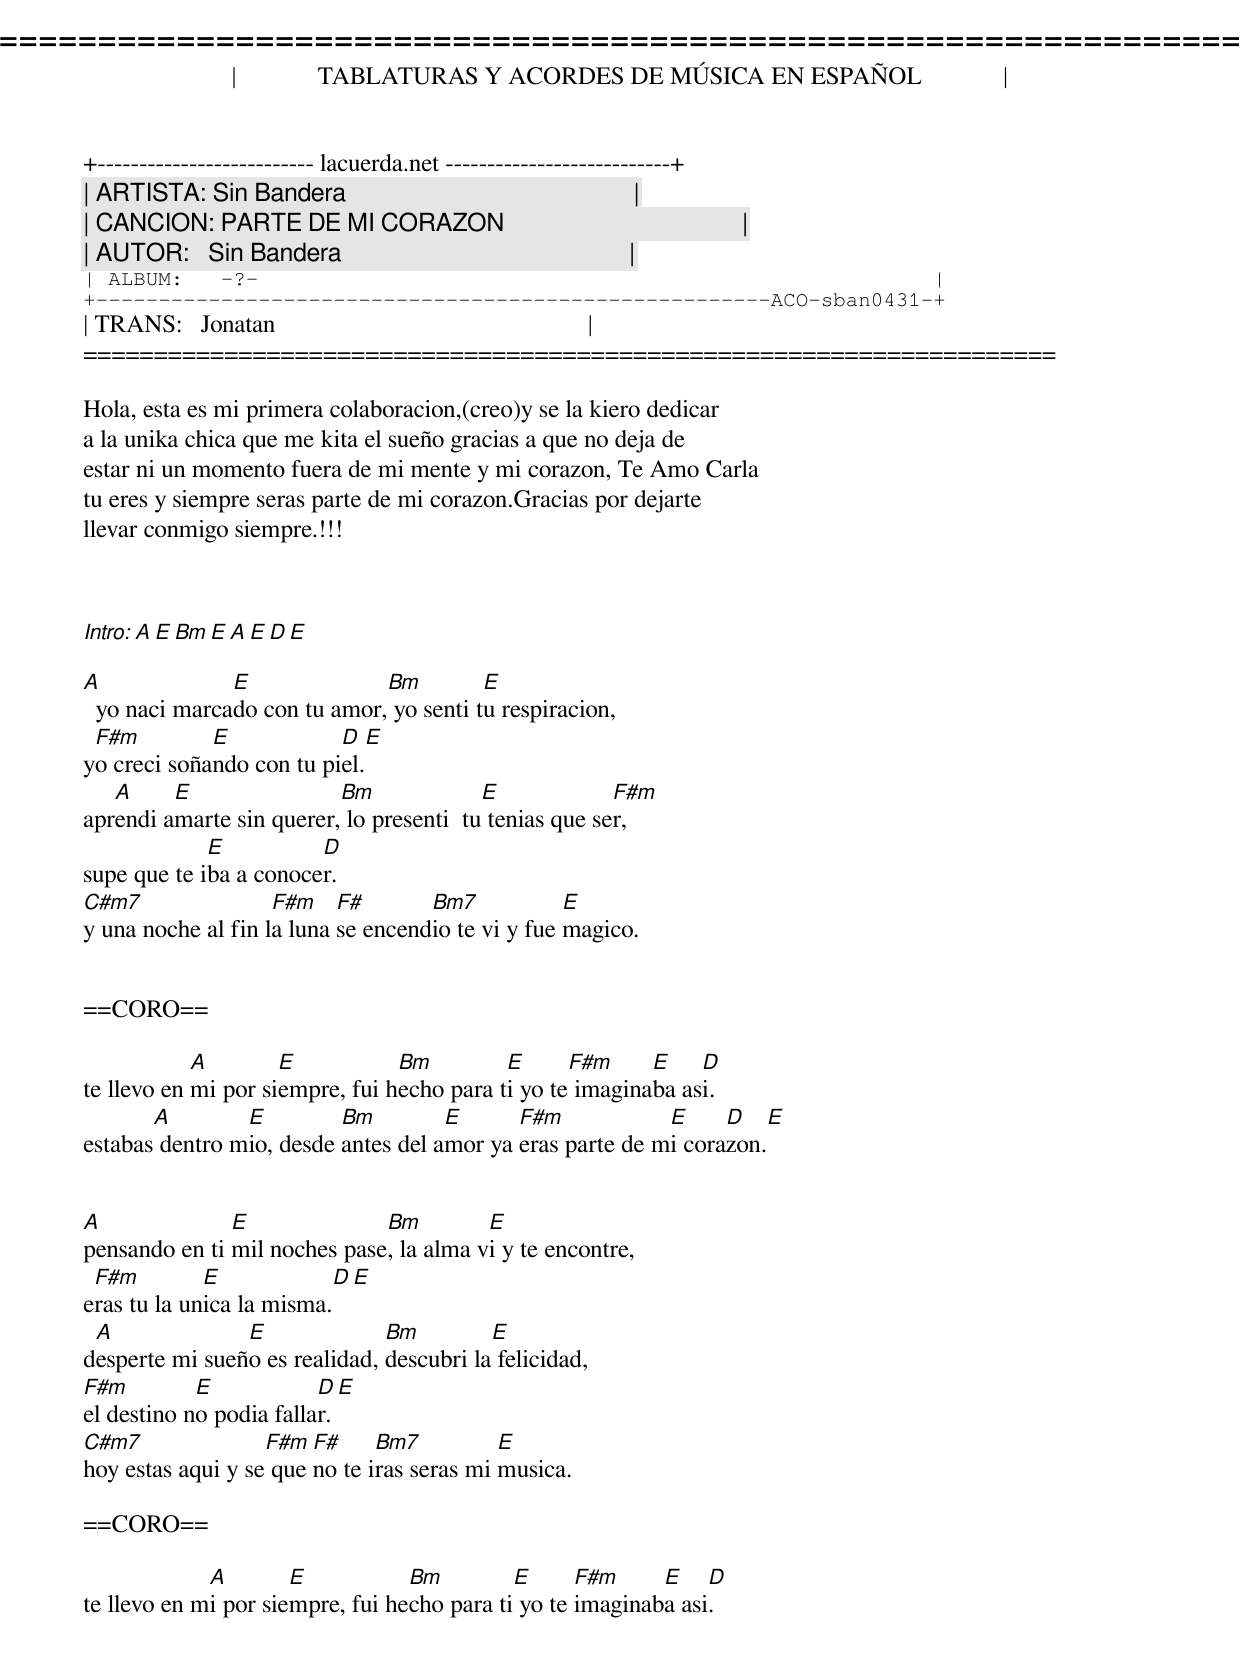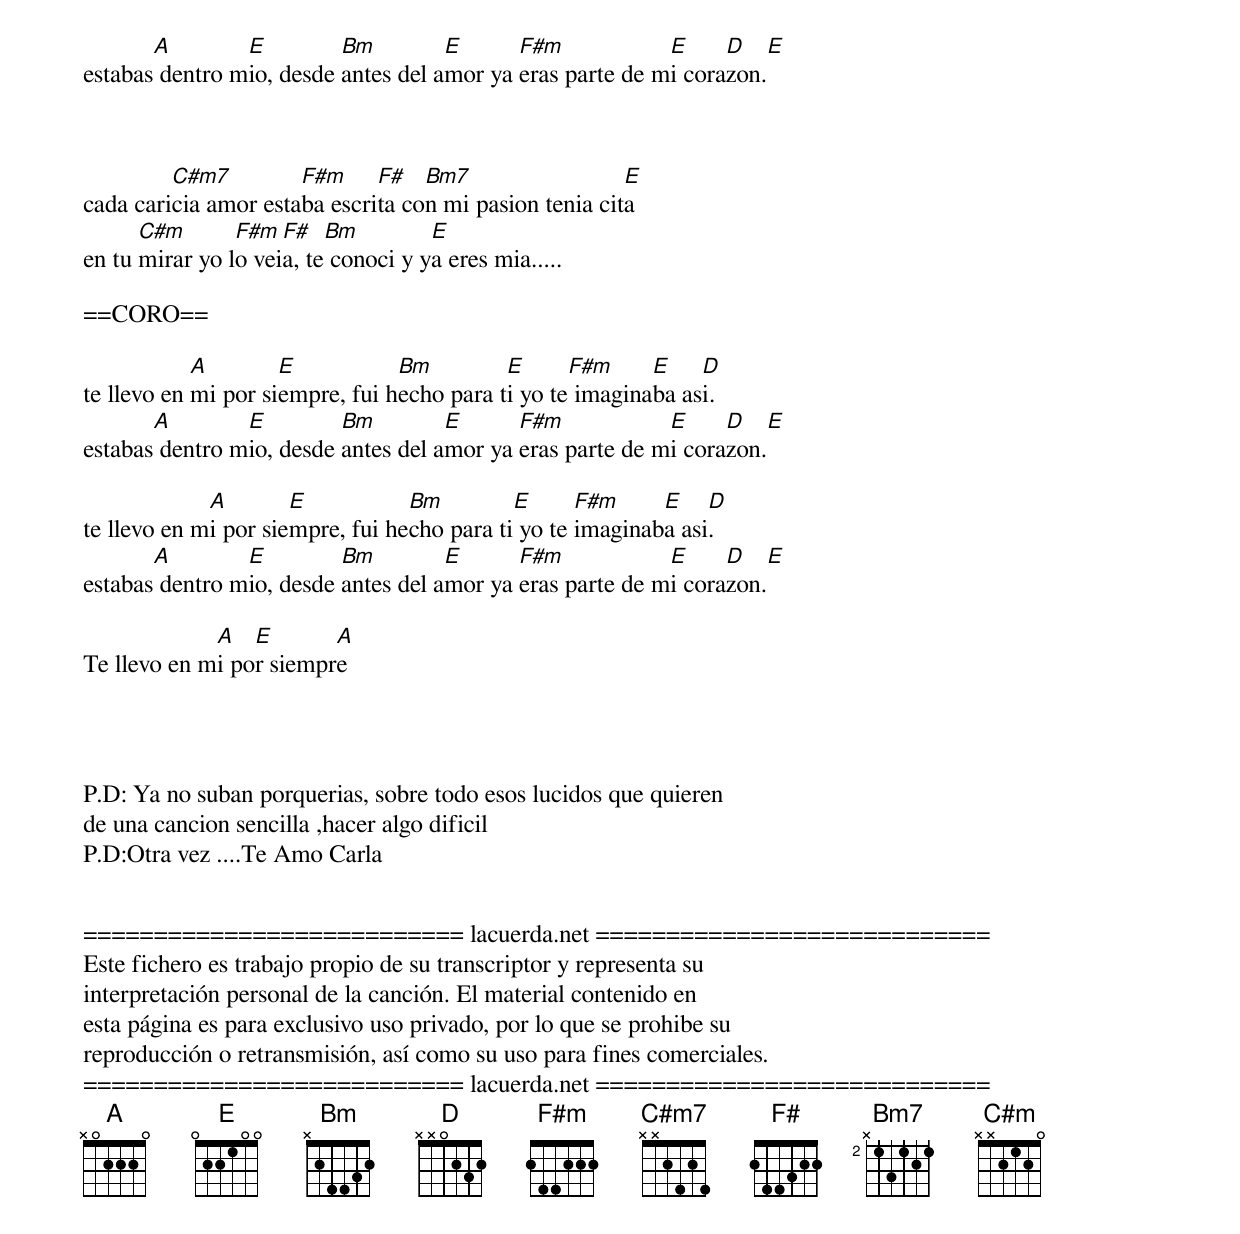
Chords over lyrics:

=====================================================================
|             TABLATURAS Y ACORDES DE MÚSICA EN ESPAÑOL             |
+-------------------------- lacuerda.net ---------------------------+
| ARTISTA: Sin Bandera                                              |
| CANCION: PARTE DE MI CORAZON                                      |
| AUTOR:   Sin Bandera                                              |
| ALBUM:   -?-                                                      |
+------------------------------------------------------ACO-sban0431-+
| TRANS:   Jonatan                                                  |
=====================================================================

Hola, esta es mi primera colaboracion,(creo)y se la kiero dedicar
a la unika chica que me kita el sueño gracias a que no deja de
estar ni un momento fuera de mi mente y mi corazon, Te Amo Carla
tu eres y siempre seras parte de mi corazon.Gracias por dejarte
llevar conmigo siempre.!!!



Intro: A E Bm E A E D E

A              E              Bm         E
  yo naci marcado con tu amor, yo senti tu respiracion,
 F#m         E            D       E
yo creci soñando con tu piel.
   A     E                Bm              E             F#m
aprendi amarte sin querer, lo presenti  tu tenias que ser,
             E          D
supe que te iba a conocer.
C#m7                F#m    F#       Bm7            E
y una noche al fin la luna se encendio te vi y fue magico.


==CORO==

            A        E           Bm         E      F#m     E    D
te llevo en mi por siempre, fui hecho para ti yo te imaginaba asi.
       A        E         Bm         E      F#m            E     D      E
estabas dentro mio, desde antes del amor ya eras parte de mi corazon.


A              E              Bm         E
pensando en ti mil noches pase, la alma vi y te encontre,
 F#m         E            D       E
eras tu la unica la misma.
 A              E              Bm         E
desperte mi sueño es realidad, descubri la felicidad,
F#m         E            D       E
el destino no podia fallar.
C#m7               F#m  F#     Bm7          E
hoy estas aqui y se que no te iras seras mi musica.

==CORO==

             A        E           Bm         E      F#m     E    D
te llevo en mi por siempre, fui hecho para ti yo te imaginaba asi.
       A        E         Bm         E      F#m            E     D      E
estabas dentro mio, desde antes del amor ya eras parte de mi corazon.



         C#m7         F#m     F#   Bm7                  E
cada caricia amor estaba escrita con mi pasion tenia cita
      C#m       F#m  F#   Bm         E
en tu mirar yo lo veia, te conoci y ya eres mia.....

==CORO==

            A        E           Bm         E      F#m     E    D
te llevo en mi por siempre, fui hecho para ti yo te imaginaba asi.
       A        E         Bm         E      F#m            E     D      E
estabas dentro mio, desde antes del amor ya eras parte de mi corazon.

             A        E           Bm         E      F#m     E    D
te llevo en mi por siempre, fui hecho para ti yo te imaginaba asi.
       A        E         Bm         E      F#m            E     D      E
estabas dentro mio, desde antes del amor ya eras parte de mi corazon.

             A   E       A
Te llevo en mi por siempre




P.D: Ya no suban porquerias, sobre todo esos lucidos que quieren
de una cancion sencilla ,hacer algo dificil
P.D:Otra vez ....Te Amo Carla


=========================== lacuerda.net ============================
Este fichero es trabajo propio de su transcriptor y representa su
interpretación personal de la canción. El material contenido en
esta página es para exclusivo uso privado, por lo que se prohibe su
reproducción o retransmisión, así como su uso para fines comerciales.
=========================== lacuerda.net ============================
